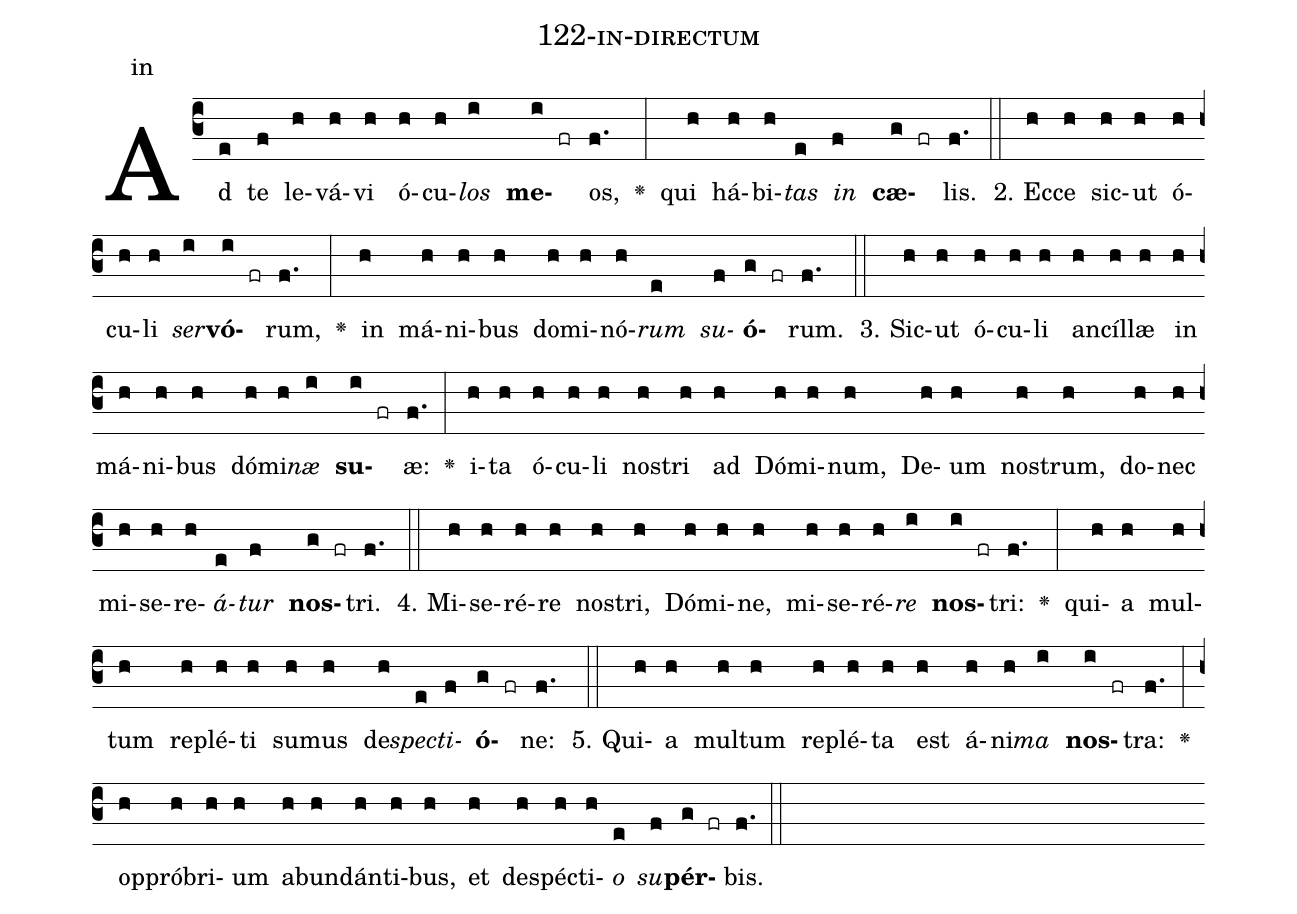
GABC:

name: 122-in-directum;
annotation: in;
%%
(c3)Ad(e) te(f) le(h)vá(h)vi(h) ó(h)cu(h)<i>los</i>(i) <b>me</b>(i fr)os,(f.) <v>\greheightstar</v>(:) qui(h) há(h)bi(h)<i>tas</i>(e) <i>in</i>(f) <b>cæ</b>(g fr)lis.(f.) (::)
2. Ec(h)ce(h) sic(h)ut(h) ó(h)cu(h)li(h) <i>ser</i>(i)<b>vó</b>(i fr)rum,(f.) <v>\greheightstar</v>(:) in(h) má(h)ni(h)bus(h) do(h)mi(h)nó(h)<i>rum</i>(e) <i>su</i>(f)<b>ó</b>(g fr)rum.(f.) (::)
3. Sic(h)ut(h) ó(h)cu(h)li(h) an(h)cíl(h)læ(h) in(h) má(h)ni(h)bus(h) dó(h)mi(h)<i>næ</i>(i) <b>su</b>(i fr)æ:(f.) <v>\greheightstar</v>(:) i(h)ta(h) ó(h)cu(h)li(h) nos(h)tri(h) ad(h) Dó(h)mi(h)num,(h) De(h)um(h) nos(h)trum,(h) do(h)nec(h) mi(h)se(h)re(h)<i>á</i>(e)<i>tur</i>(f) <b>nos</b>(g fr)tri.(f.) (::)
4. Mi(h)se(h)ré(h)re(h) nos(h)tri,(h) Dó(h)mi(h)ne,(h) mi(h)se(h)ré(h)<i>re</i>(i) <b>nos</b>(i fr)tri:(f.) <v>\greheightstar</v>(:) qui(h)a(h) mul(h)tum(h) re(h)plé(h)ti(h) su(h)mus(h) de(h)<i>spec</i>(e)<i>ti</i>(f)<b>ó</b>(g fr)ne:(f.) (::)
5. Qui(h)a(h) mul(h)tum(h) re(h)plé(h)ta(h) est(h) á(h)ni(h)<i>ma</i>(i) <b>nos</b>(i fr)tra:(f.) <v>\greheightstar</v>(:) op(h)pró(h)bri(h)um(h) ab(h)un(h)dán(h)ti(h)bus,(h) et(h) de(h)spéc(h)ti(h)<i>o</i>(e) <i>su</i>(f)<b>pér</b>(g fr)bis.(f.) (::)
